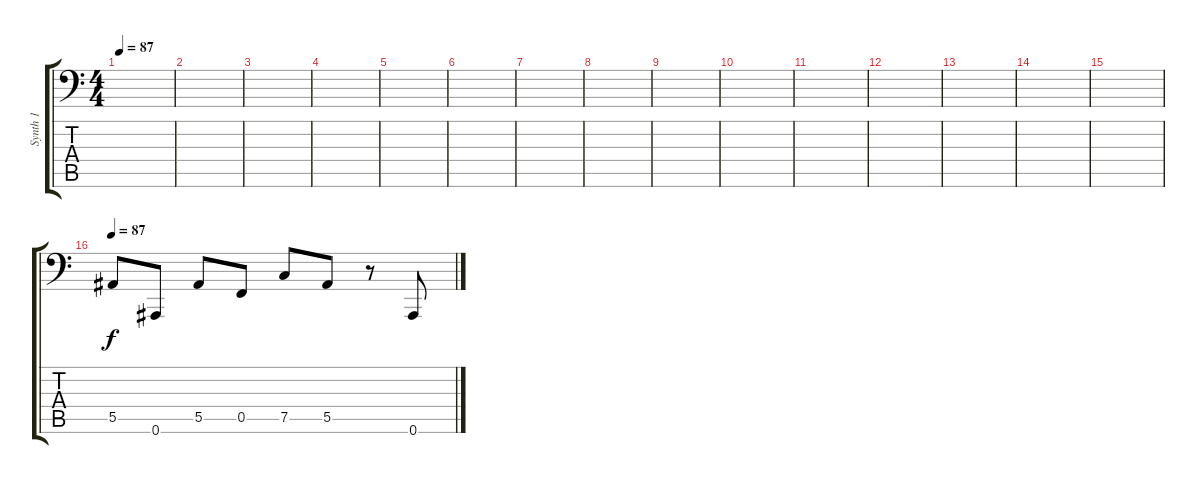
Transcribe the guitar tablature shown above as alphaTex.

\track ("Synth 1" "Synth 1") {instrument lead2sawtooth}
\staff {score tabs}
\tuning (C4 G3 Eb3 Bb2 F2 Bb1) {hide}
\ts (4 4)
\tempo 87
\clef f4
\ks c
|
|
|
|
|
|
|
|
|
|
|
|
|
|
|
\tempo 87
5.5.8 0.6.8 5.5.8 0.5.8 7.5.8 5.5.8 r.8 0.6.8
